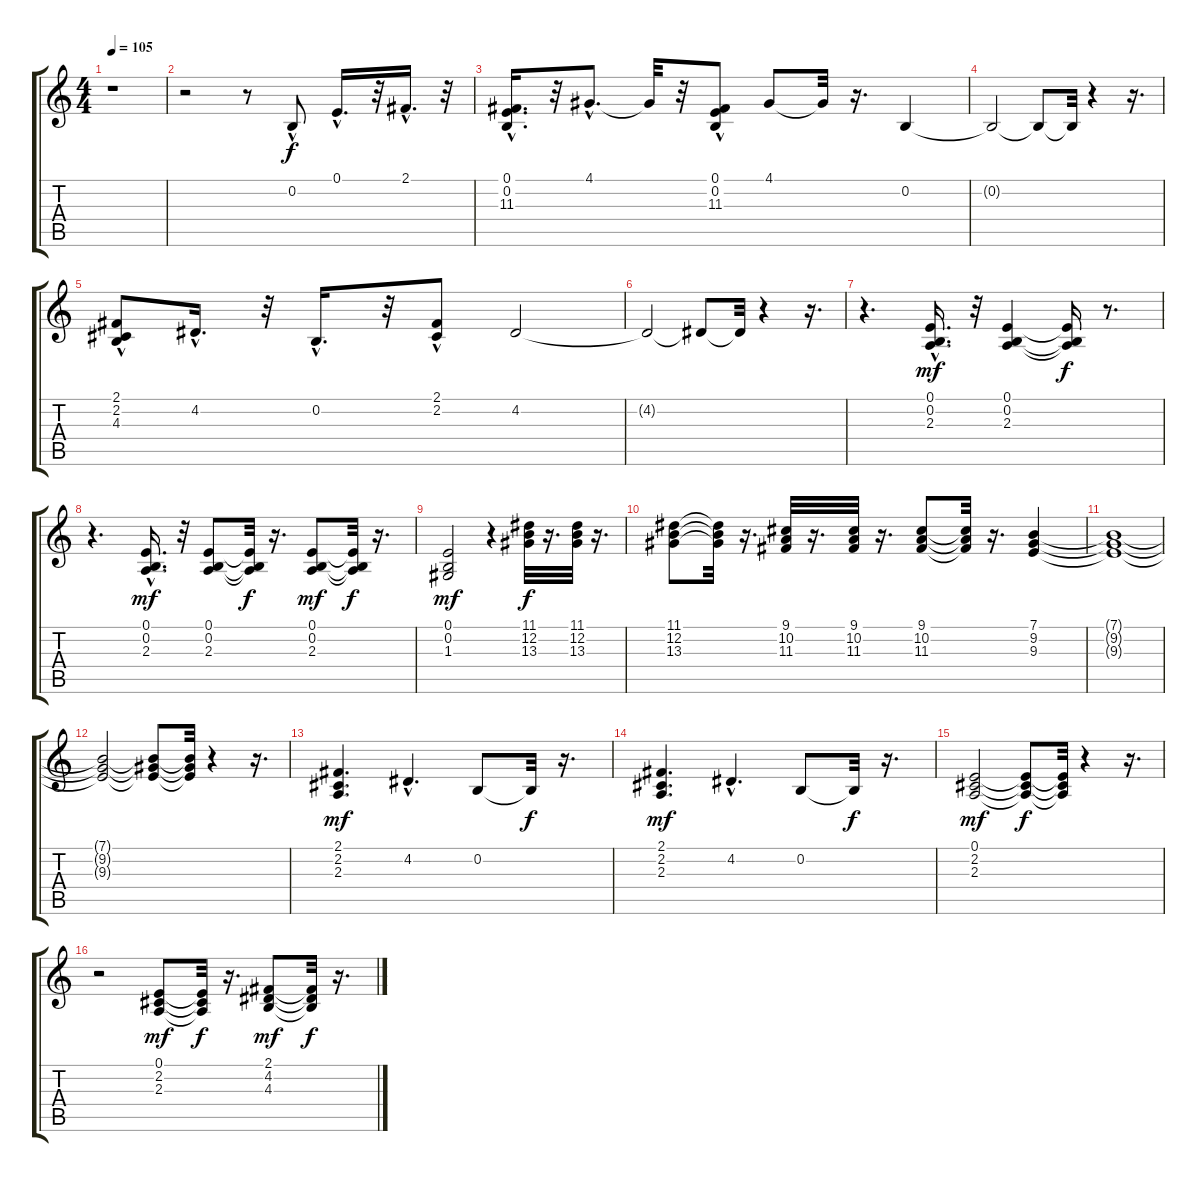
\track "" {instrument electricpiano2}
\staff {score tabs}
\tuning (E4 B3 G3 D3 A2 E2) {hide}
\ts (4 4)
\tempo 105
\clef g2
\ks c
r.1{dy f instrument electricpiano2} |
r.2 r.8 0.2{hac}.8{volume 14} 0.1{hac}.16{d} r.32 2.1{hac}.16{d} r.32 |
(0.1{hac} 0.2{hac} 11.3{hac}).16{d} r.32 4.1{hac}.8{d} 4.1{t}.32 r.32 (0.1{hac} 0.2 11.3{hac}).8 4.1.8 4.1{t}.32 r.16{d} 0.2.4 |
0.2{t}.2 0.2{t}.8 0.2{t}.32 r.4 r.16{d} |
(2.1 2.2{hac} 4.3{hac}).8 4.2{hac}.16{d} r.32 0.2{hac}.16{d} r.32 (2.1 2.2{hac}).8 4.2.2 |
4.2{t}.2 4.2{t}.8 4.2{t}.32 r.4 r.16{d} |
r.4{d} (0.1{hac} 0.2{hac} 2.3{hac}).16{d dy mf} r.32 (0.1 0.2 2.3).4 (0.1{t} 0.2{t} 2.3{t}).16{dy f} r.8{d} |
r.4{d} (0.1{hac} 0.2{hac} 2.3{hac}).16{d dy mf} r.32 (0.1 0.2 2.3).8 (0.1{t} 0.2{t} 2.3{t}).32{dy f} r.16{d} (0.1 0.2 2.3).8{dy mf} (0.1{t} 0.2{t} 2.3{t}).32{dy f} r.16{d} |
(0.1 0.2 1.3).2{dy mf} r.4 (11.1 12.2 13.3).32{dy f} r.16{d} (11.1 12.2 13.3).32 r.16{d} |
(11.1 12.2 13.3).8 (11.1{t} 12.2{t} 13.3{t}).32 r.16{d} (9.1 10.2 11.3).32 r.16{d} (9.1 10.2 11.3).32 r.16{d} (9.1 10.2 11.3).8 (9.1{t} 10.2{t} 11.3{t}).32 r.16{d} (7.1 9.2 9.3).4 |
(7.1{t} 9.2{t} 9.3{t}).1 |
(7.1{t} 9.2{t} 9.3{t}).2 (7.1{t} 9.2{t} 9.3{t}).8 (7.1{t} 9.2{t} 9.3{t}).32 r.4 r.16{d} |
(2.1 2.2 2.3).4{d dy mf} 4.2{hac}.4{d} 0.2.8 0.2{t}.32{dy f} r.16{d} |
(2.1 2.2 2.3).4{d dy mf} 4.2{hac}.4{d} 0.2.8 0.2{t}.32{dy f} r.16{d} |
(0.1 2.2 2.3).2{dy mf} (0.1{t} 2.2{t} 2.3{t}).8{dy f} (0.1{t} 2.2{t} 2.3{t}).32 r.4 r.16{d} |
r.2 (0.1 2.2 2.3).8{dy mf} (0.1{t} 2.2{t} 2.3{t}).32{dy f} r.16{d} (2.1 4.2 4.3).8{dy mf} (2.1{t} 4.2{t} 4.3{t}).32{dy f} r.16{d}
